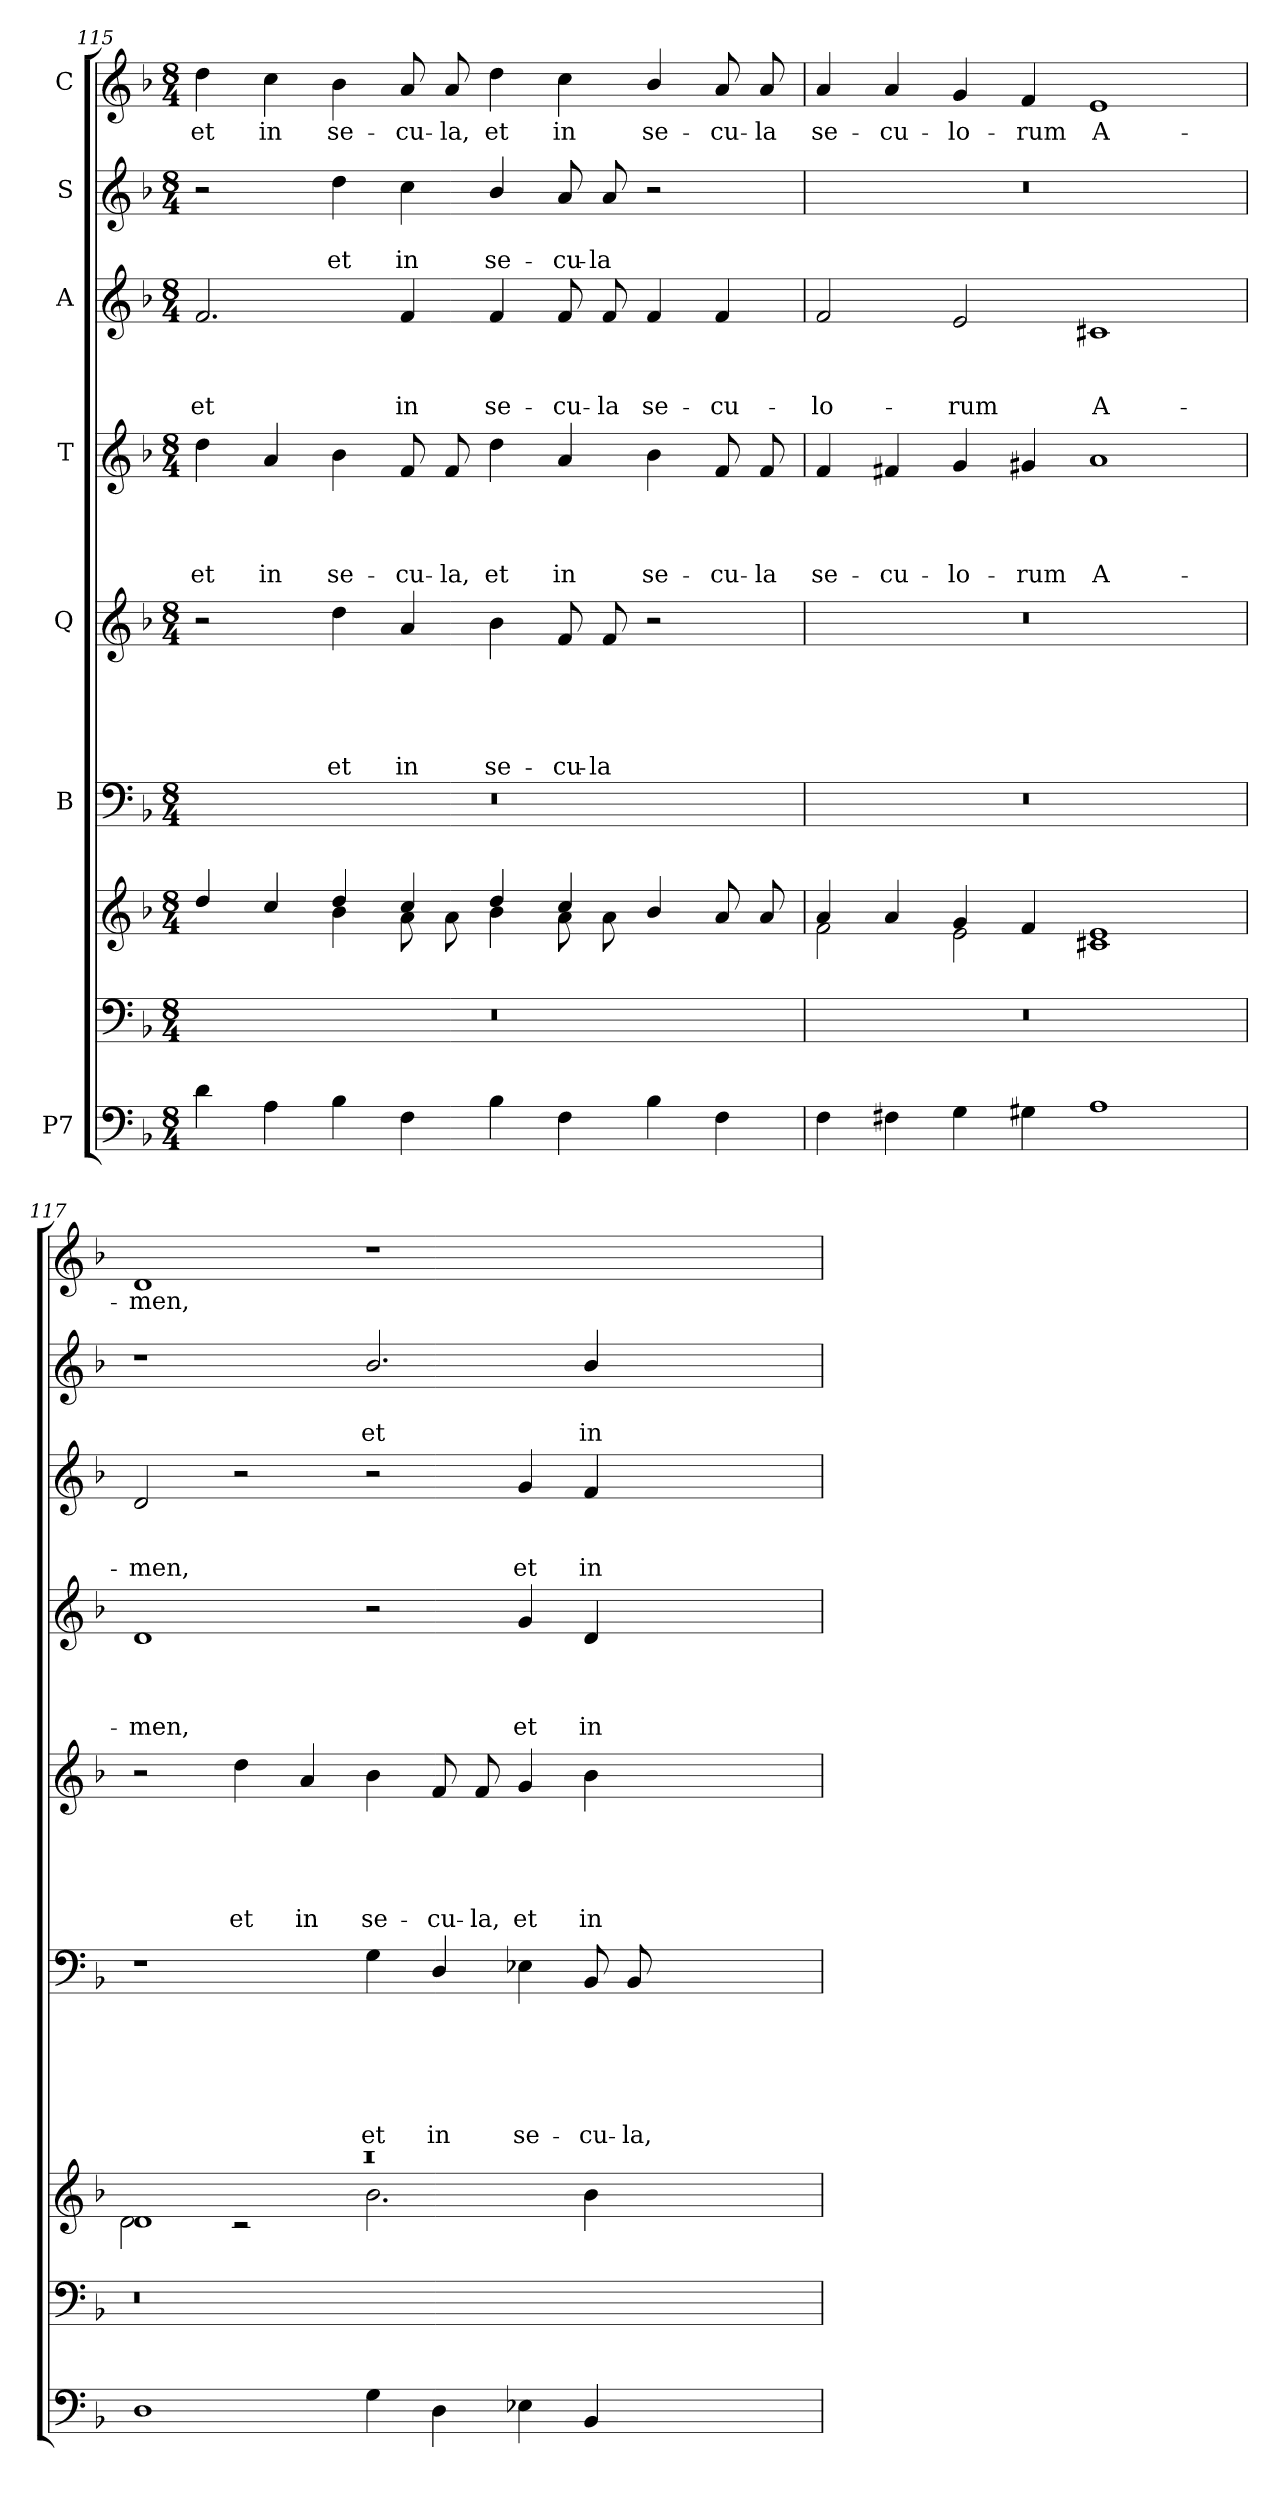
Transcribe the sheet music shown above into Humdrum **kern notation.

**kern	**kern	**kern	**kern	**text	**text	**text	**text	**text	**text	**kern	**text	**text	**text	**text	**text	**kern	**text	**text	**text	**text	**kern	**text	**text	**text	**kern	**text	**text	**kern	**text
*part7	*part7	*part7	*part6	*part6	*part6	*part6	*part6	*part6	*part6	*part5	*part5	*part5	*part5	*part5	*part5	*part4	*part4	*part4	*part4	*part4	*part3	*part3	*part3	*part3	*part2	*part2	*part2	*part1	*part1
*staff9	*staff8	*staff7	*staff6	*staff6	*staff6	*staff6	*staff6	*staff6	*staff6	*staff5	*staff5	*staff5	*staff5	*staff5	*staff5	*staff4	*staff4	*staff4	*staff4	*staff4	*staff3	*staff3	*staff3	*staff3	*staff2	*staff2	*staff2	*staff1	*staff1
*I"P7	*	*	*I"B	*	*	*	*	*	*	*I"Q	*	*	*	*	*	*I"T	*	*	*	*	*I"A	*	*	*	*I"S	*	*	*I"C	*
*clefF4	*clefF4	*clefG2	*clefF4	*	*	*	*	*	*	*clefG2	*	*	*	*	*	*clefG2	*	*	*	*	*clefG2	*	*	*	*clefG2	*	*	*clefG2	*
*	*	*	*	*	*	*	*	*	*	*ITrd7c12	*	*	*	*	*	*ITrd7c12	*	*	*	*	*	*	*	*	*	*	*	*	*
*k[b-]	*k[b-]	*k[b-]	*k[b-]	*	*	*	*	*	*	*k[b-]	*	*	*	*	*	*k[b-]	*	*	*	*	*k[b-]	*	*	*	*k[b-]	*	*	*k[b-]	*
*F:	*F:	*F:	*F:	*	*	*	*	*	*	*F:	*	*	*	*	*	*F:	*	*	*	*	*F:	*	*	*	*F:	*	*	*F:	*
*M8/4	*M8/4	*M8/4	*M8/4	*	*	*	*	*	*	*M8/4	*	*	*	*	*	*M8/4	*	*	*	*	*M8/4	*	*	*	*M8/4	*	*	*M8/4	*
=115	=115	=115	=115	=115	=115	=115	=115	=115	=115	=115	=115	=115	=115	=115	=115	=115	=115	=115	=115	=115	=115	=115	=115	=115	=115	=115	=115	=115	=115
*	*	*^	*	*	*	*	*	*	*	*	*	*	*	*	*	*	*	*	*	*	*	*	*	*	*	*	*	*	*
!	!	!	!	!	!	!	!	!	!	!	!	!	!	!	!	!	!	!	!	!	!LO:LY:b	!	!	!	!LO:LY:b	!	!	!	!	!LO:LY:b
4d\	0r	4dd/	2ryy	0r	.	.	.	.	.	.	2r	.	.	.	.	.	4d\	.	.	.	et	2.f/	.	.	et	2r	.	.	4dd\	et
!	!	!	!	!	!	!	!	!	!	!	!	!	!	!	!	!	!	!	!	!	!LO:LY:b	!	!	!	!	!	!	!	!	!LO:LY:b
4A\	.	4cc/	.	.	.	.	.	.	.	.	.	.	.	.	.	.	4A/	.	.	.	in	.	.	.	.	.	.	.	4cc\	in
!	!	!	!	!	!	!	!	!	!	!	!	!	!	!	!	!LO:LY:b	!	!	!	!	!LO:LY:b	!	!	!	!	!	!	!LO:LY:b	!	!LO:LY:b
4B-\	.	4b-\	4dd/	.	.	.	.	.	.	.	4d\	.	.	.	.	et	4B-\	.	.	.	se-	.	.	.	.	4dd\	.	et	4b-\	se-
!	!	!	!	!	!	!	!	!	!	!	!	!	!	!	!	!LO:LY:b	!	!	!	!	!LO:LY:b	!	!	!	!LO:LY:b	!	!	!LO:LY:b	!	!LO:LY:b
4F\	.	8a\	4cc/	.	.	.	.	.	.	.	4A/	.	.	.	.	in	8F/	.	.	.	-cu-	4f/	.	.	in	4cc\	.	in	8a/	-cu-
!	!	!	!	!	!	!	!	!	!	!	!	!	!	!	!	!	!	!	!	!	!LO:LY:b	!	!	!	!	!	!	!	!	!LO:LY:b
.	.	8a\	.	.	.	.	.	.	.	.	.	.	.	.	.	.	8F/	.	.	.	-la,	.	.	.	.	.	.	.	8a/	-la,
!	!	!	!	!	!	!	!	!	!	!	!	!	!	!	!	!LO:LY:b	!	!	!	!	!LO:LY:b	!	!	!	!LO:LY:b	!	!	!LO:LY:b	!	!LO:LY:b
4B-\	.	4dd/	4b-\	.	.	.	.	.	.	.	4B-\	.	.	.	.	se-	4d\	.	.	.	et	4f/	.	.	se-	4b-/	.	se-	4dd\	et
!	!	!	!	!	!	!	!	!	!	!	!	!	!	!	!	!LO:LY:b	!	!	!	!	!LO:LY:b	!	!	!	!LO:LY:b	!	!	!LO:LY:b	!	!LO:LY:b
4F\	.	4cc/	8a\	.	.	.	.	.	.	.	8F/	.	.	.	.	-cu-	4A/	.	.	.	in	8f/	.	.	-cu-	8a/	.	-cu-	4cc\	in
!	!	!	!	!	!	!	!	!	!	!	!	!	!	!	!	!LO:LY:b	!	!	!	!	!	!	!	!	!LO:LY:b	!	!	!LO:LY:b	!	!
.	.	.	8a\	.	.	.	.	.	.	.	8F/	.	.	.	.	-la	.	.	.	.	.	8f/	.	.	-la	8a/	.	-la	.	.
!	!	!	!	!	!	!	!	!	!	!	!	!	!	!	!	!	!	!	!	!	!LO:LY:b	!	!	!	!LO:LY:b	!	!	!	!	!LO:LY:b
4B-\	.	4b-/	2ryy	.	.	.	.	.	.	.	2r	.	.	.	.	.	4B-\	.	.	.	se-	4f/	.	.	se-	2r	.	.	4b-/	se-
!	!	!	!	!	!	!	!	!	!	!	!	!	!	!	!	!	!	!	!	!	!LO:LY:b	!	!	!	!LO:LY:b	!	!	!	!	!LO:LY:b
4F\	.	8a/	.	.	.	.	.	.	.	.	.	.	.	.	.	.	8F/	.	.	.	-cu-	4f/	.	.	-cu-	.	.	.	8a/	-cu-
!	!	!	!	!	!	!	!	!	!	!	!	!	!	!	!	!	!	!	!	!	!LO:LY:b	!	!	!	!	!	!	!	!	!LO:LY:b
.	.	8a/	.	.	.	.	.	.	.	.	.	.	.	.	.	.	8F/	.	.	.	-la	.	.	.	.	.	.	.	8a/	-la
=116	=116	=116	=116	=116	=116	=116	=116	=116	=116	=116	=116	=116	=116	=116	=116	=116	=116	=116	=116	=116	=116	=116	=116	=116	=116	=116	=116	=116	=116	=116
!	!	!	!	!	!	!	!	!	!	!	!	!	!	!	!	!	!	!	!	!	!LO:LY:b	!	!	!	!LO:LY:b	!	!	!	!	!LO:LY:b
4F\	0r	4a/	2f\	0r	.	.	.	.	.	.	0r	.	.	.	.	.	4F/	.	.	.	se-	2f/	.	.	-lo-	0r	.	.	4a/	se-
!	!	!	!	!	!	!	!	!	!	!	!	!	!	!	!	!	!	!	!	!	!LO:LY:b	!	!	!	!	!	!	!	!	!LO:LY:b
4F#X\	.	4a/	.	.	.	.	.	.	.	.	.	.	.	.	.	.	4F#X/	.	.	.	-cu-	.	.	.	.	.	.	.	4a/	-cu-
!	!	!	!	!	!	!	!	!	!	!	!	!	!	!	!	!	!	!	!	!	!LO:LY:b	!	!	!	!LO:LY:b	!	!	!	!	!LO:LY:b
4G\	.	4g/	2e\	.	.	.	.	.	.	.	.	.	.	.	.	.	4G/	.	.	.	-lo-	2e/	.	.	-rum	.	.	.	4g/	-lo-
!	!	!	!	!	!	!	!	!	!	!	!	!	!	!	!	!	!	!	!	!	!LO:LY:b	!	!	!	!	!	!	!	!	!LO:LY:b
4G#X\	.	4f/	.	.	.	.	.	.	.	.	.	.	.	.	.	.	4G#X/	.	.	.	-rum	.	.	.	.	.	.	.	4f/	-rum
!	!	!	!	!	!	!	!	!	!	!	!	!	!	!	!	!	!	!	!	!	!LO:LY:b	!	!	!	!LO:LY:b	!	!	!	!	!LO:LY:b
1A	.	1e	1c#X	.	.	.	.	.	.	.	.	.	.	.	.	.	1A	.	.	.	A-	1c#X	.	.	A-	.	.	.	1e	A-
=117	=117	=117	=117	=117	=117	=117	=117	=117	=117	=117	=117	=117	=117	=117	=117	=117	=117	=117	=117	=117	=117	=117	=117	=117	=117	=117	=117	=117	=117	=117
!	!	!	!	!	!	!	!	!	!	!	!	!	!	!	!	!	!	!	!	!	!LO:LY:b	!	!	!	!LO:LY:b	!	!	!	!	!LO:LY:b
1D	0r	1d	2d\	1r	.	.	.	.	.	.	2r	.	.	.	.	.	1D	.	.	.	-men,	2d/	.	.	-men,	1r	.	.	1d	-men,
!	!	!	!	!	!	!	!	!	!	!	!	!	!	!	!	!LO:LY:b	!	!	!	!	!	!	!	!	!	!	!	!	!	!
.	.	.	2rc	.	.	.	.	.	.	.	4d\	.	.	.	.	et	.	.	.	.	.	2r	.	.	.	.	.	.	.	.
!	!	!	!	!	!	!	!	!	!	!	!	!	!	!	!	!LO:LY:b	!	!	!	!	!	!	!	!	!	!	!	!	!	!
.	.	.	.	.	.	.	.	.	.	.	4A/	.	.	.	.	in	.	.	.	.	.	.	.	.	.	.	.	.	.	.
!	!	!	!	!	!	!	!	!	!	!LO:LY:b	!	!	!	!	!	!LO:LY:b	!	!	!	!	!	!	!	!	!	!	!	!LO:LY:b	!	!
4G\	.	0raa	2.b-\	4G\	.	.	.	.	.	et	4B-\	.	.	.	.	se-	2r	.	.	.	.	2r	.	.	.	2.b-/	.	et	1r	.
!	!	!	!	!	!	!	!	!	!	!LO:LY:b	!	!	!	!	!	!LO:LY:b	!	!	!	!	!	!	!	!	!	!	!	!	!	!
4D\	.	.	.	4D/	.	.	.	.	.	in	8F/	.	.	.	.	-cu-	.	.	.	.	.	.	.	.	.	.	.	.	.	.
!	!	!	!	!	!	!	!	!	!	!	!	!	!	!	!	!LO:LY:b	!	!	!	!	!	!	!	!	!	!	!	!	!	!
.	.	.	.	.	.	.	.	.	.	.	8F/	.	.	.	.	-la,	.	.	.	.	.	.	.	.	.	.	.	.	.	.
!	!	!	!	!	!	!	!	!	!	!LO:LY:b	!	!	!	!	!	!LO:LY:b	!	!	!	!	!LO:LY:b	!	!	!	!LO:LY:b	!	!	!	!	!
4E-X\	.	.	.	4E-X\	.	.	.	.	.	se-	4G/	.	.	.	.	et	4G/	.	.	.	et	4g/	.	.	et	.	.	.	.	.
!	!	!	!	!	!	!	!	!	!	!LO:LY:b	!	!	!	!	!	!LO:LY:b	!	!	!	!	!LO:LY:b	!	!	!	!LO:LY:b	!	!	!LO:LY:b	!	!
4BB-/	.	.	4b-\	8BB-/	.	.	.	.	.	-cu-	4B-\	.	.	.	.	in	4D/	.	.	.	in	4f/	.	.	in	4b-/	.	in	.	.
!	!	!	!	!	!	!	!	!	!	!LO:LY:b	!	!	!	!	!	!	!	!	!	!	!	!	!	!	!	!	!	!	!	!
.	.	.	.	8BB-/	.	.	.	.	.	-la,	.	.	.	.	.	.	.	.	.	.	.	.	.	.	.	.	.	.	.	.
1ryy	1ryy	.	1ryy	1ryy	.	.	.	.	.	.	1ryy	.	.	.	.	.	1ryy	.	.	.	.	1ryy	.	.	.	1ryy	.	.	1ryy	.
*	*	*v	*v	*	*	*	*	*	*	*	*	*	*	*	*	*	*	*	*	*	*	*	*	*	*	*	*	*	*	*
=	=	=	=	=	=	=	=	=	=	=	=	=	=	=	=	=	=	=	=	=	=	=	=	=	=	=	=	=	=
*-	*-	*-	*-	*-	*-	*-	*-	*-	*-	*-	*-	*-	*-	*-	*-	*-	*-	*-	*-	*-	*-	*-	*-	*-	*-	*-	*-	*-	*-
